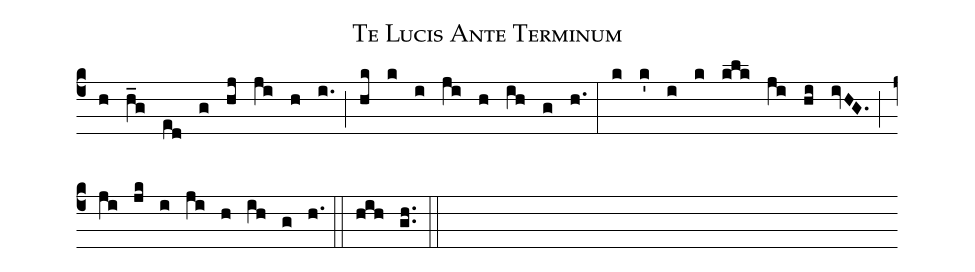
name: Te Lucis Ante Terminum;
annotation: II;
%%
(c4)
(h)(h_g)(ed)(g)(hj)(ji)(h)(i.) (;)
(hk)(k)(i)(ji)(h)(ih)(g)(h.) (:)
(k)(k')(i)(k)(klk)(ji)(hi)(ivHG.) (;)
(ji)(jk)(i)(ji)(h)(ih)(g)(h.) (::)
(hih)(gh..) (::)
